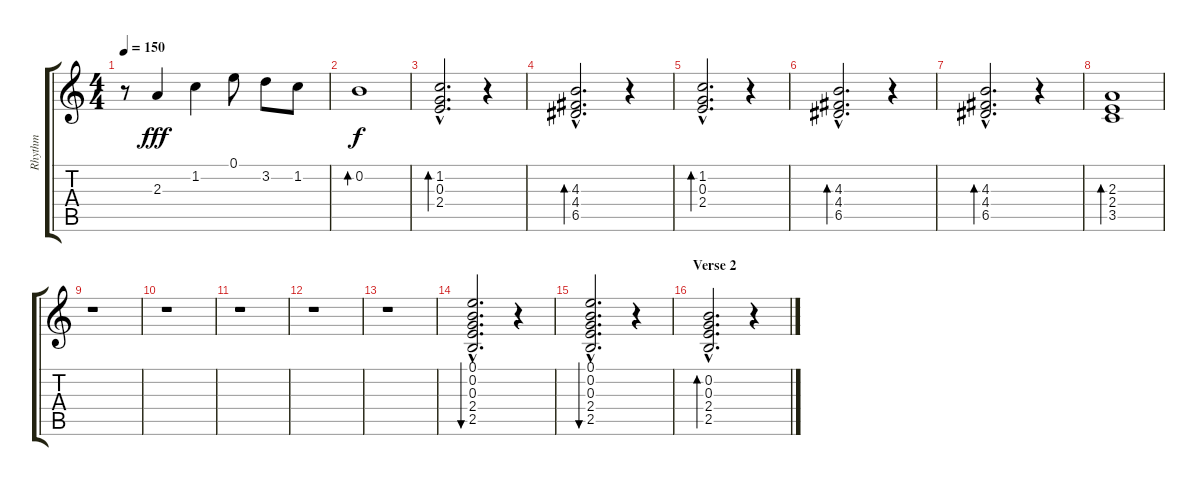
\track ("Rhythm" "Rhythm") {instrument electricguitarjazz}
\staff {score tabs}
\tuning (E4 B3 G3 D3 A2 E2) {hide}
\ts (4 4)
\tempo 150
\clef g2
\ks c
r.8{dy f} 2.3.4{dy fff volume 16} 1.2.4 0.1.8 3.2.8 1.2.8 |
0.2.1{bd 480 dy f} |
(1.2{hac} 0.3{hac} 2.4{hac}).2{d bd 480} r.4 |
(4.3{hac} 4.4{hac} 6.5{hac}).2{d bd 480} r.4 |
(1.2{hac} 0.3{hac} 2.4{hac}).2{d bd 480} r.4 |
(4.3{hac} 4.4{hac} 6.5{hac}).2{d bd 480} r.4 |
(4.3{hac} 4.4{hac} 6.5{hac}).2{d bd 480} r.4 |
(2.3 2.4 3.5).1{bd 480} |
r.1 |
r.1 |
r.1 |
r.1 |
r.1 |
(0.1{hac} 0.2{hac} 0.3{hac} 2.4{hac} 2.5{hac}).2{d bu 480} r.4 |
(0.1{hac} 0.2{hac} 0.3{hac} 2.4{hac} 2.5{hac}).2{d bu 480} r.4 |
\section ("" "Verse 2")
(0.2{hac} 0.3{hac} 2.4{hac} 2.5{hac}).2{d bd 480} r.4
